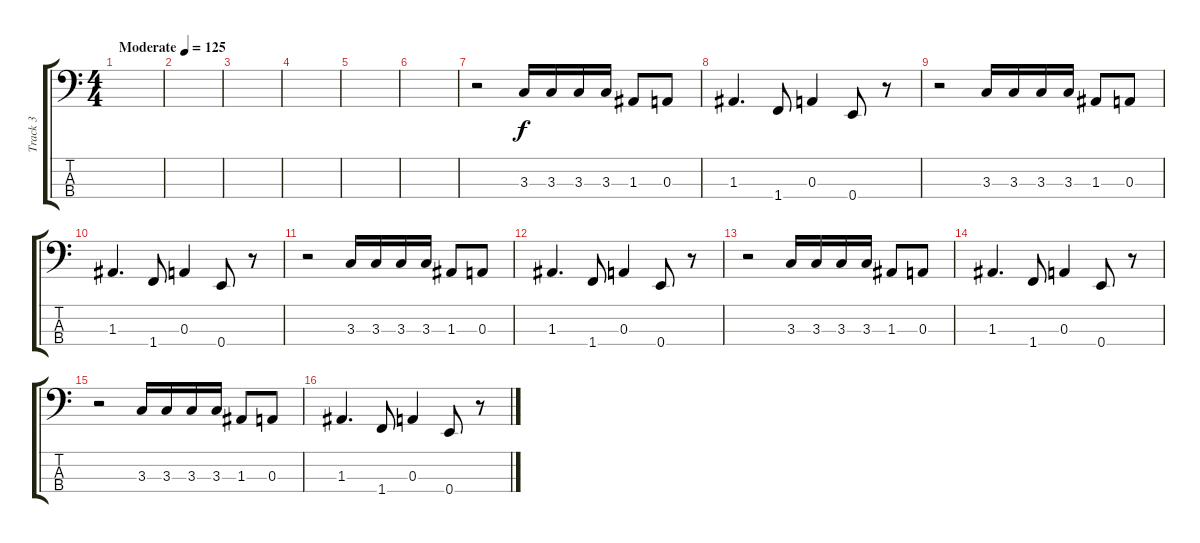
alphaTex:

\track ("Track 3" "Track 3") {instrument electricbassfinger}
\staff {score tabs}
\tuning (G2 D2 A1 E1) {hide}
\ts (4 4)
\tempo (125 "Moderate")
\clef f4
\ks c
|
|
|
|
|
|
r.2 3.3.16 3.3.16 3.3.16 3.3.16 1.3.8 0.3.8 |
1.3.4{d} 1.4.8 0.3.4 0.4.8 r.8 |
r.2 3.3.16 3.3.16 3.3.16 3.3.16 1.3.8 0.3.8 |
1.3.4{d} 1.4.8 0.3.4 0.4.8 r.8 |
r.2 3.3.16 3.3.16 3.3.16 3.3.16 1.3.8 0.3.8 |
1.3.4{d} 1.4.8 0.3.4 0.4.8 r.8 |
r.2 3.3.16 3.3.16 3.3.16 3.3.16 1.3.8 0.3.8 |
1.3.4{d} 1.4.8 0.3.4 0.4.8 r.8 |
r.2 3.3.16 3.3.16 3.3.16 3.3.16 1.3.8 0.3.8 |
1.3.4{d} 1.4.8 0.3.4 0.4.8 r.8
